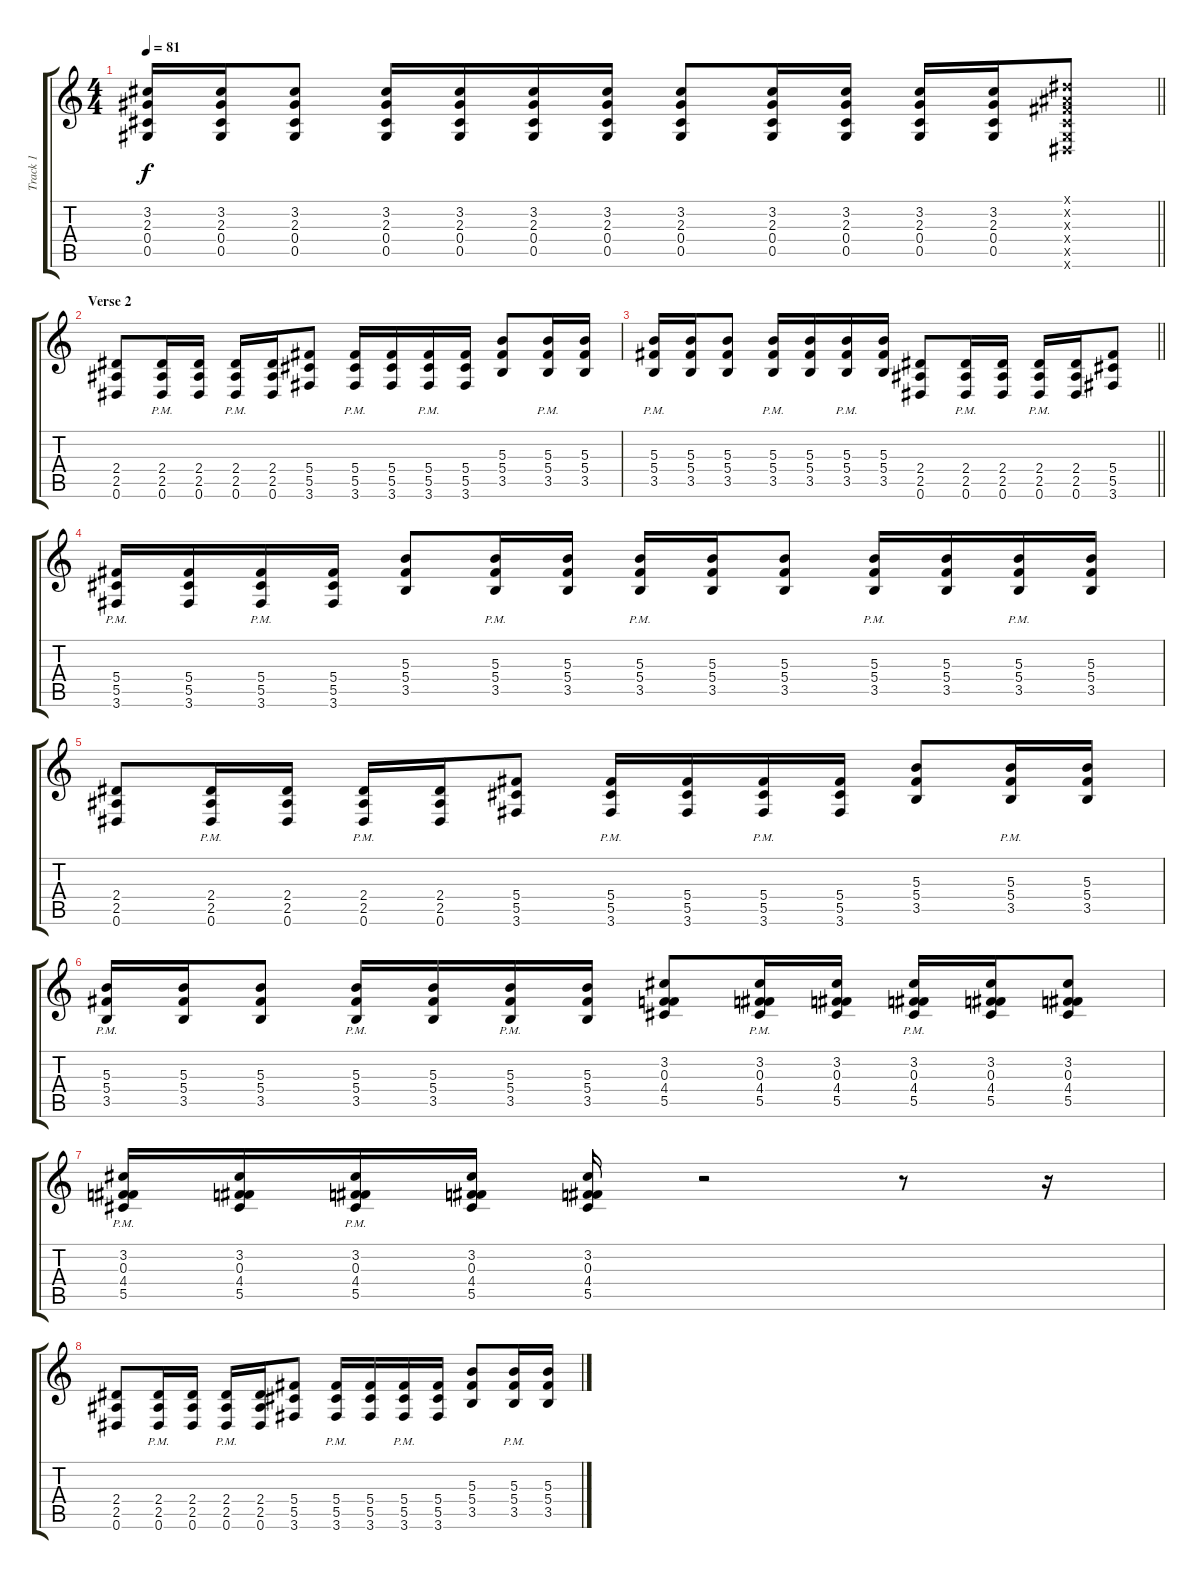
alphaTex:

\track ("Track 1" "Track 1") {instrument acousticguitarsteel}
\staff {score tabs}
\tuning (Eb4 Bb3 Gb3 Db3 Ab2 Eb2) {hide}
\ts (4 4)
\tempo 81
\clef g2
\barLineRight lightlight
\ks c
(3.2 2.3 0.4 0.5).16{dy f} (3.2 2.3 0.4 0.5).16 (3.2 2.3 0.4 0.5).8 (3.2 2.3 0.4 0.5).16 (3.2 2.3 0.4 0.5).16 (3.2 2.3 0.4 0.5).16 (3.2 2.3 0.4 0.5).16 (3.2 2.3 0.4 0.5).8 (3.2 2.3 0.4 0.5).16 (3.2 2.3 0.4 0.5).16 (3.2 2.3 0.4 0.5).16 (3.2 2.3 0.4 0.5).16 (0.1{x} 0.2{x} 0.3{x} 0.4{x} 0.5{x} 0.6{x}).8 |
\section ("" "Verse 2")
(2.4 2.5 0.6).8 (2.4{pm} 2.5{pm} 0.6{pm}).16 (2.4 2.5 0.6).16 (2.4{pm} 2.5{pm} 0.6{pm}).16 (2.4 2.5 0.6).16 (5.4 5.5 3.6).8 (5.4{pm} 5.5{pm} 3.6{pm}).16 (5.4 5.5 3.6).16 (5.4{pm} 5.5{pm} 3.6{pm}).16 (5.4 5.5 3.6).16 (5.3 5.4 3.5).8 (5.3{pm} 5.4{pm} 3.5{pm}).16 (5.3 5.4 3.5).16 |
\barLineRight lightlight
(5.3{pm} 5.4{pm} 3.5{pm}).16 (5.3 5.4 3.5).16 (5.3 5.4 3.5).8 (5.3{pm} 5.4{pm} 3.5{pm}).16 (5.3 5.4 3.5).16 (5.3{pm} 5.4{pm} 3.5{pm}).16 (5.3 5.4 3.5).16 (2.4 2.5 0.6).8 (2.4{pm} 2.5{pm} 0.6{pm}).16 (2.4 2.5 0.6).16 (2.4{pm} 2.5{pm} 0.6{pm}).16 (2.4 2.5 0.6).16 (5.4 5.5 3.6).8 |
(5.4{pm} 5.5{pm} 3.6{pm}).16 (5.4 5.5 3.6).16 (5.4{pm} 5.5{pm} 3.6{pm}).16 (5.4 5.5 3.6).16 (5.3 5.4 3.5).8 (5.3{pm} 5.4{pm} 3.5{pm}).16 (5.3 5.4 3.5).16 (5.3{pm} 5.4{pm} 3.5{pm}).16 (5.3 5.4 3.5).16 (5.3 5.4 3.5).8 (5.3{pm} 5.4{pm} 3.5{pm}).16 (5.3 5.4 3.5).16 (5.3{pm} 5.4{pm} 3.5{pm}).16 (5.3 5.4 3.5).16 |
(2.4 2.5 0.6).8 (2.4{pm} 2.5{pm} 0.6{pm}).16 (2.4 2.5 0.6).16 (2.4{pm} 2.5{pm} 0.6{pm}).16 (2.4 2.5 0.6).16 (5.4 5.5 3.6).8 (5.4{pm} 5.5{pm} 3.6{pm}).16 (5.4 5.5 3.6).16 (5.4{pm} 5.5{pm} 3.6{pm}).16 (5.4 5.5 3.6).16 (5.3 5.4 3.5).8 (5.3{pm} 5.4{pm} 3.5{pm}).16 (5.3 5.4 3.5).16 |
(5.3{pm} 5.4{pm} 3.5{pm}).16 (5.3 5.4 3.5).16 (5.3 5.4 3.5).8 (5.3{pm} 5.4{pm} 3.5{pm}).16 (5.3 5.4 3.5).16 (5.3{pm} 5.4{pm} 3.5{pm}).16 (5.3 5.4 3.5).16 (3.2 0.3 4.4 5.5).8 (3.2{pm} 0.3{pm} 4.4{pm} 5.5{pm}).16 (3.2 0.3 4.4 5.5).16 (3.2{pm} 0.3{pm} 4.4{pm} 5.5{pm}).16 (3.2 0.3 4.4 5.5).16 (3.2 0.3 4.4 5.5).8 |
(3.2{pm} 0.3{pm} 4.4{pm} 5.5{pm}).16 (3.2 0.3 4.4 5.5).16 (3.2{pm} 0.3{pm} 4.4{pm} 5.5{pm}).16 (3.2 0.3 4.4 5.5).16 (3.2 0.3 4.4 5.5).16 r.2 r.8 r.16 |
(2.4 2.5 0.6).8 (2.4{pm} 2.5{pm} 0.6{pm}).16 (2.4 2.5 0.6).16 (2.4{pm} 2.5{pm} 0.6{pm}).16 (2.4 2.5 0.6).16 (5.4 5.5 3.6).8 (5.4{pm} 5.5{pm} 3.6{pm}).16 (5.4 5.5 3.6).16 (5.4{pm} 5.5{pm} 3.6{pm}).16 (5.4 5.5 3.6).16 (5.3 5.4 3.5).8 (5.3{pm} 5.4{pm} 3.5{pm}).16 (5.3 5.4 3.5).16
